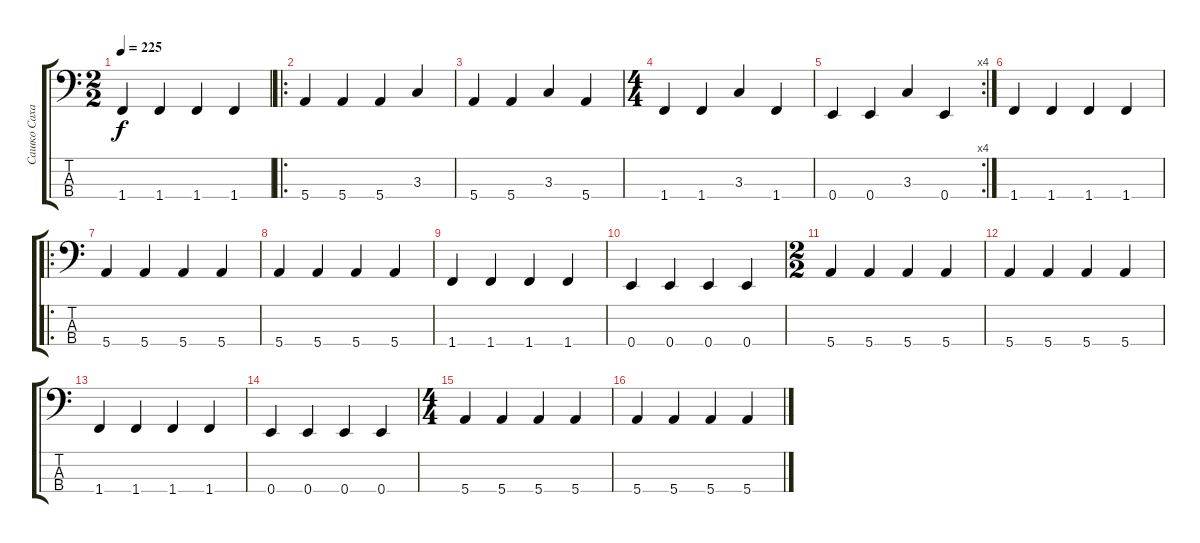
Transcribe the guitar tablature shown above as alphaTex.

\track ("Сашко Сахаров" "Сашко Саха") {instrument electricbasspick}
\staff {score tabs}
\tuning (G2 D2 A1 E1) {hide}
\ts (2 2)
\tempo 225
\clef f4
\ks c
1.4.4{dy f} 1.4.4 1.4.4 1.4.4 |
\ro
5.4.4 5.4.4 5.4.4 3.3.4 |
5.4.4 5.4.4 3.3.4 5.4.4 |
\ts (4 4)
1.4.4 1.4.4 3.3.4 1.4.4 |
\rc 4
0.4.4 0.4.4 3.3.4 0.4.4 |
1.4.4 1.4.4 1.4.4 1.4.4 |
\ro
5.4.4 5.4.4 5.4.4 5.4.4 |
5.4.4 5.4.4 5.4.4 5.4.4 |
1.4.4 1.4.4 1.4.4 1.4.4 |
0.4.4 0.4.4 0.4.4 0.4.4 |
\ts (2 2)
5.4.4 5.4.4 5.4.4 5.4.4 |
5.4.4 5.4.4 5.4.4 5.4.4 |
1.4.4 1.4.4 1.4.4 1.4.4 |
0.4.4 0.4.4 0.4.4 0.4.4 |
\ts (4 4)
5.4.4 5.4.4 5.4.4 5.4.4 |
5.4.4 5.4.4 5.4.4 5.4.4
